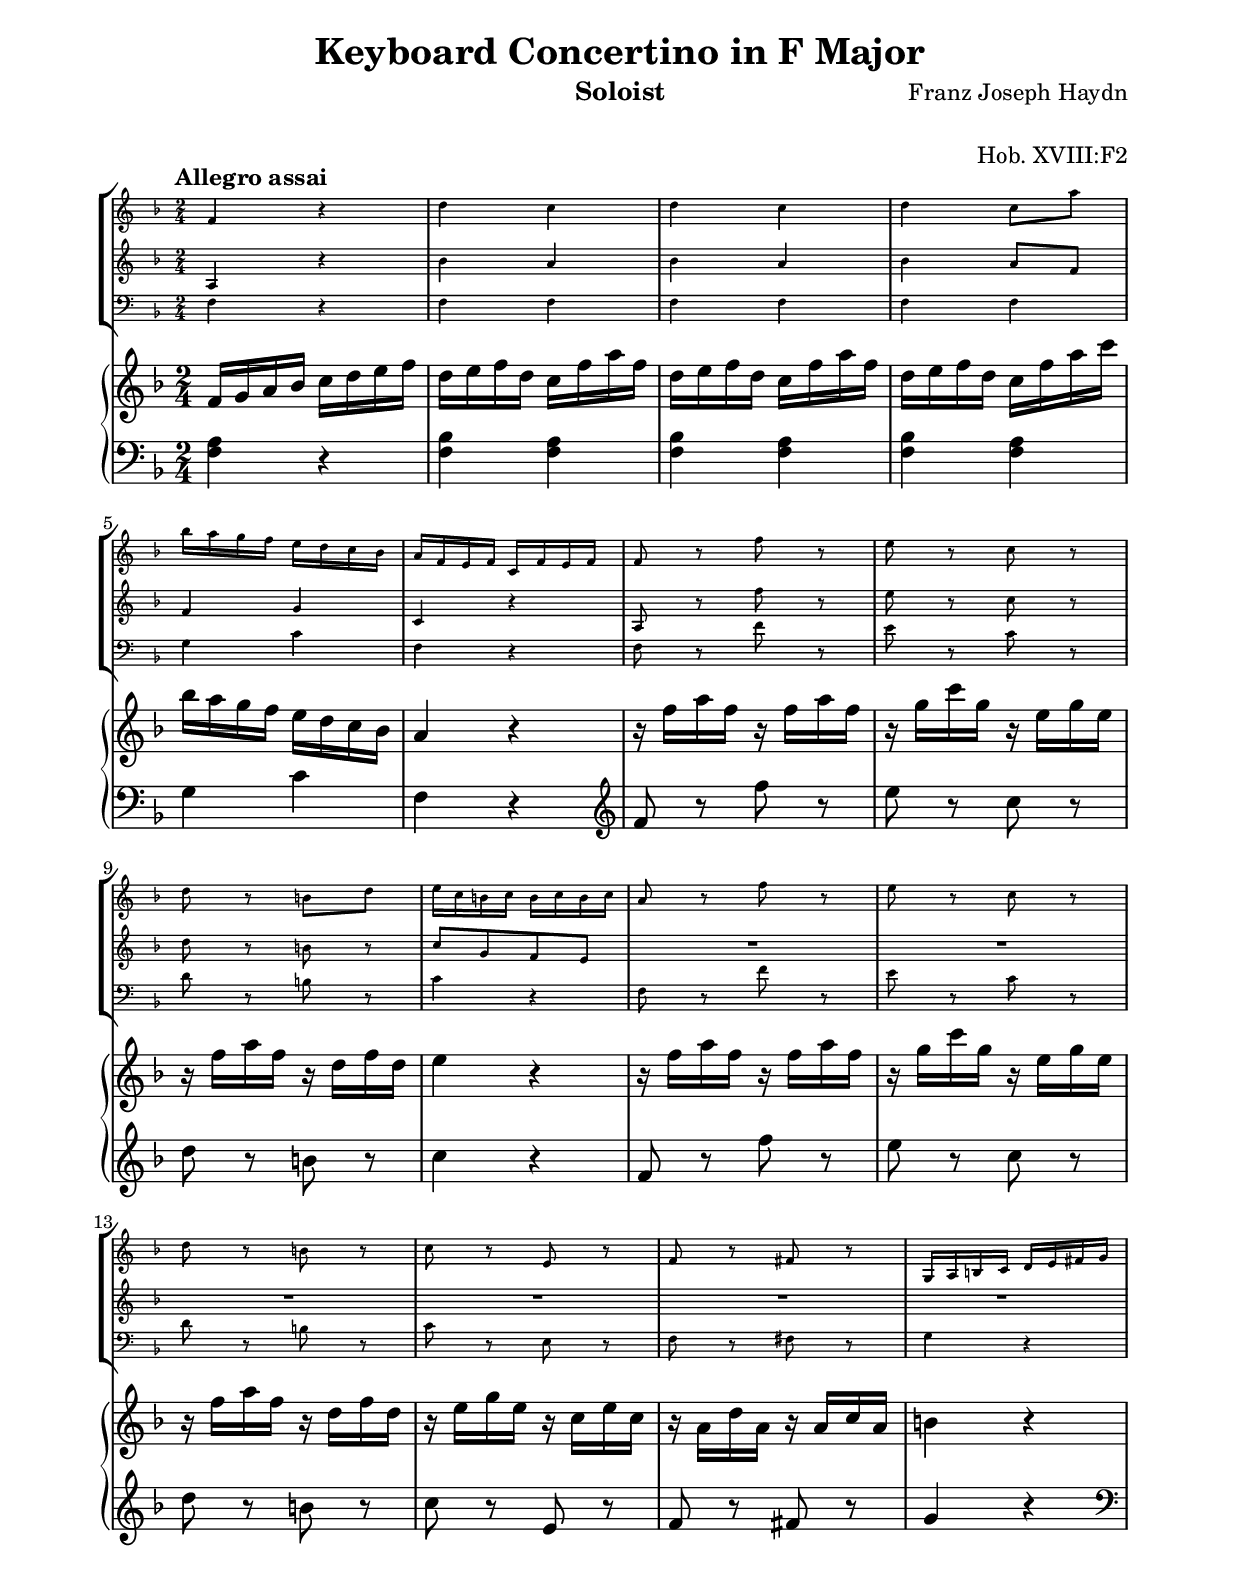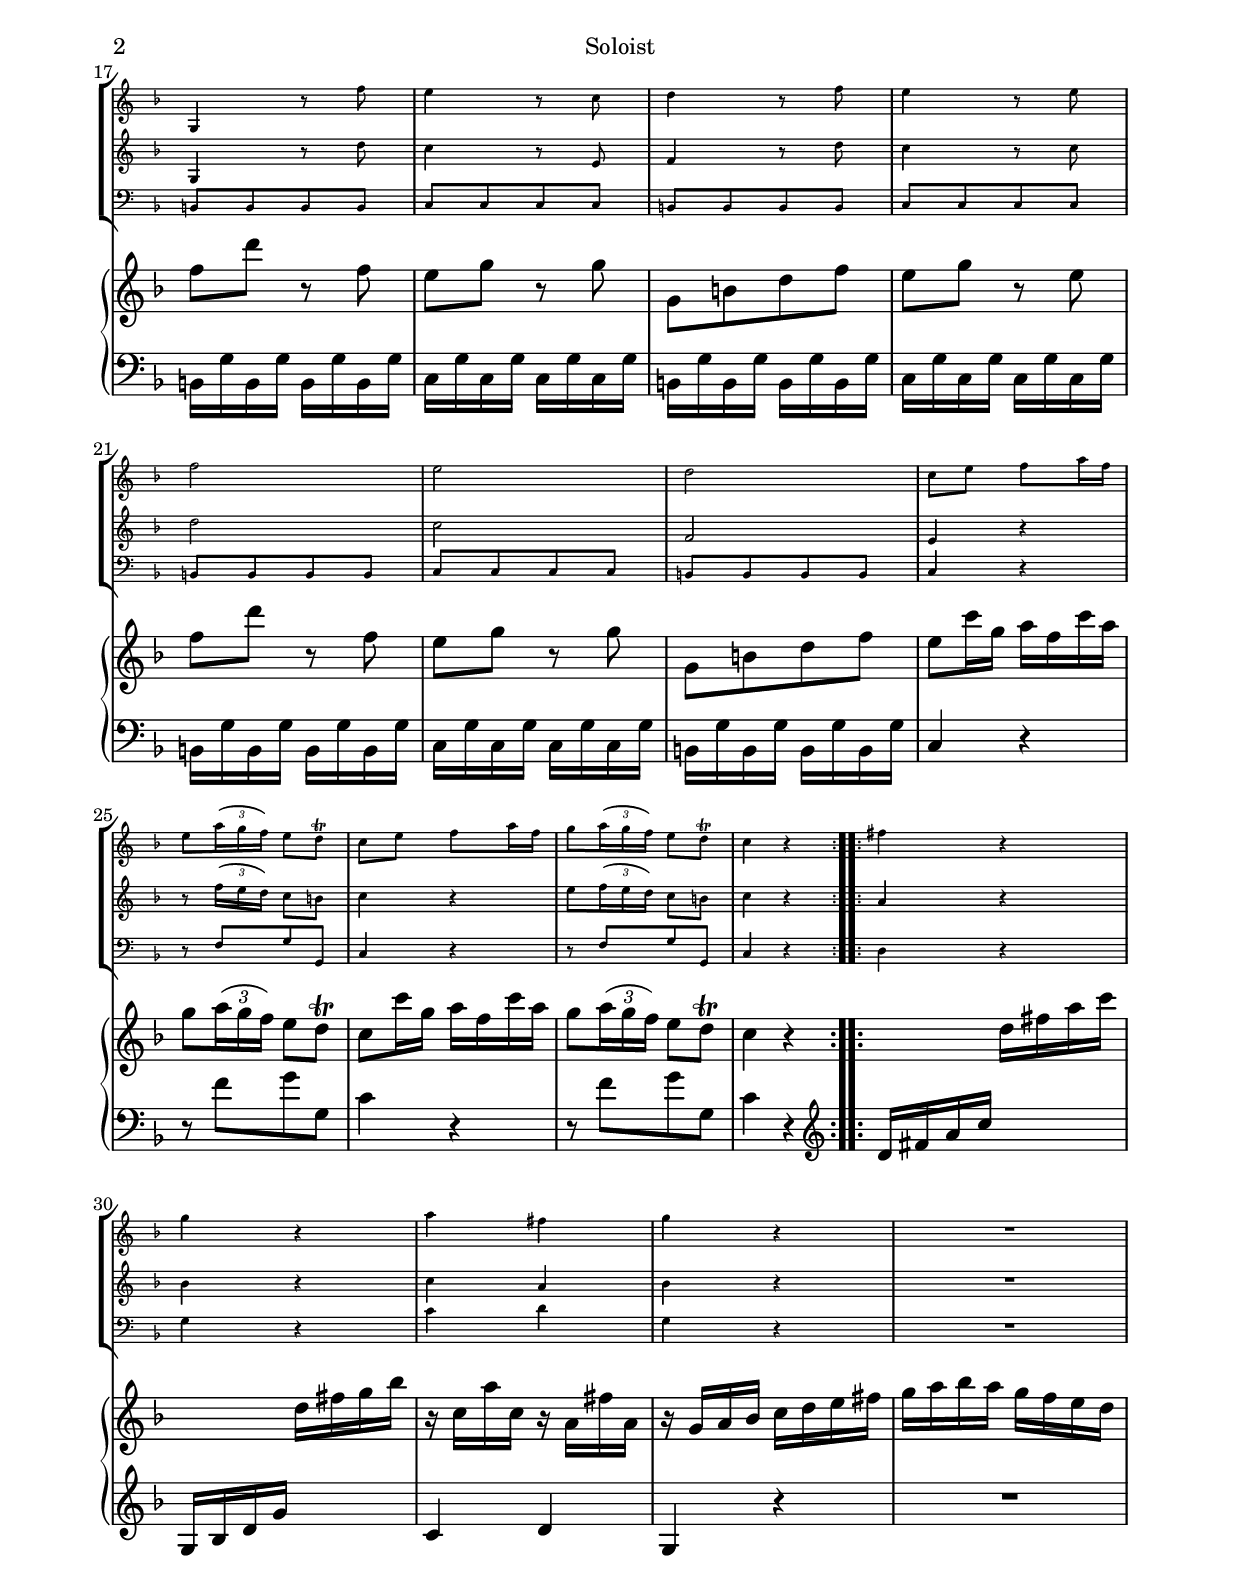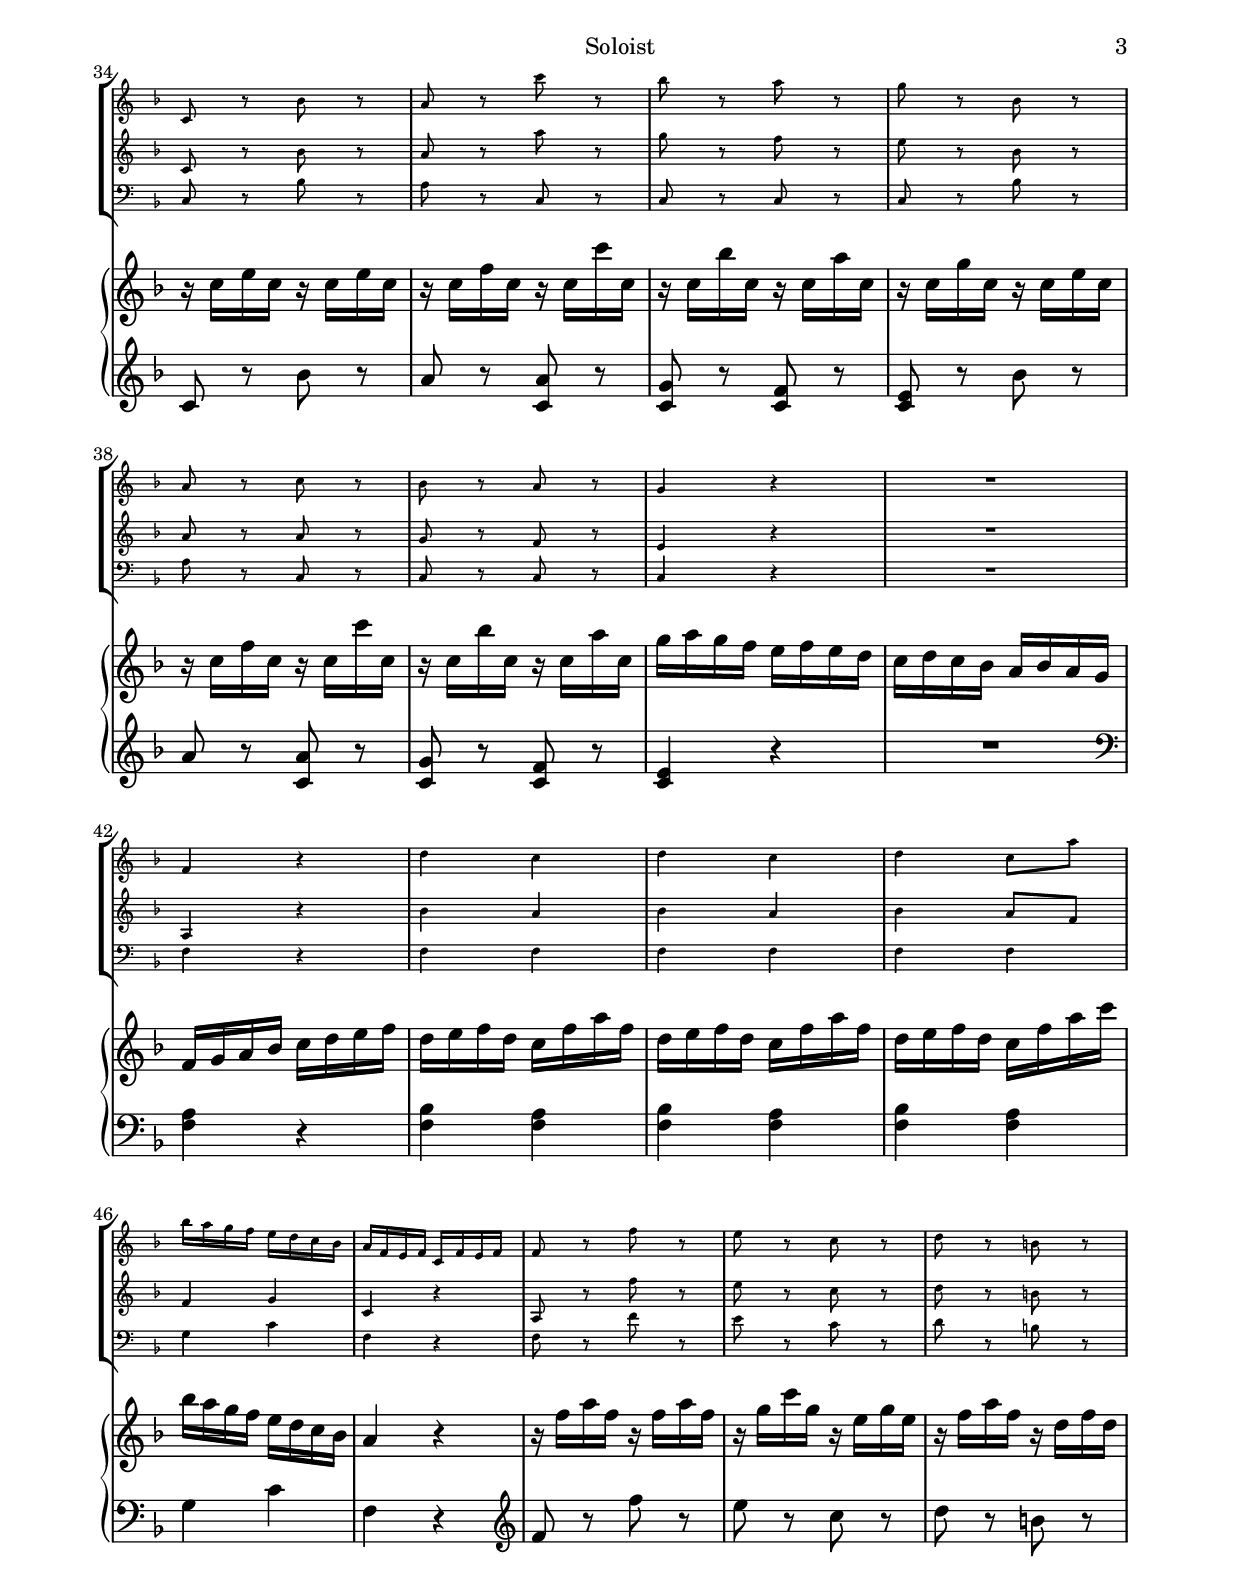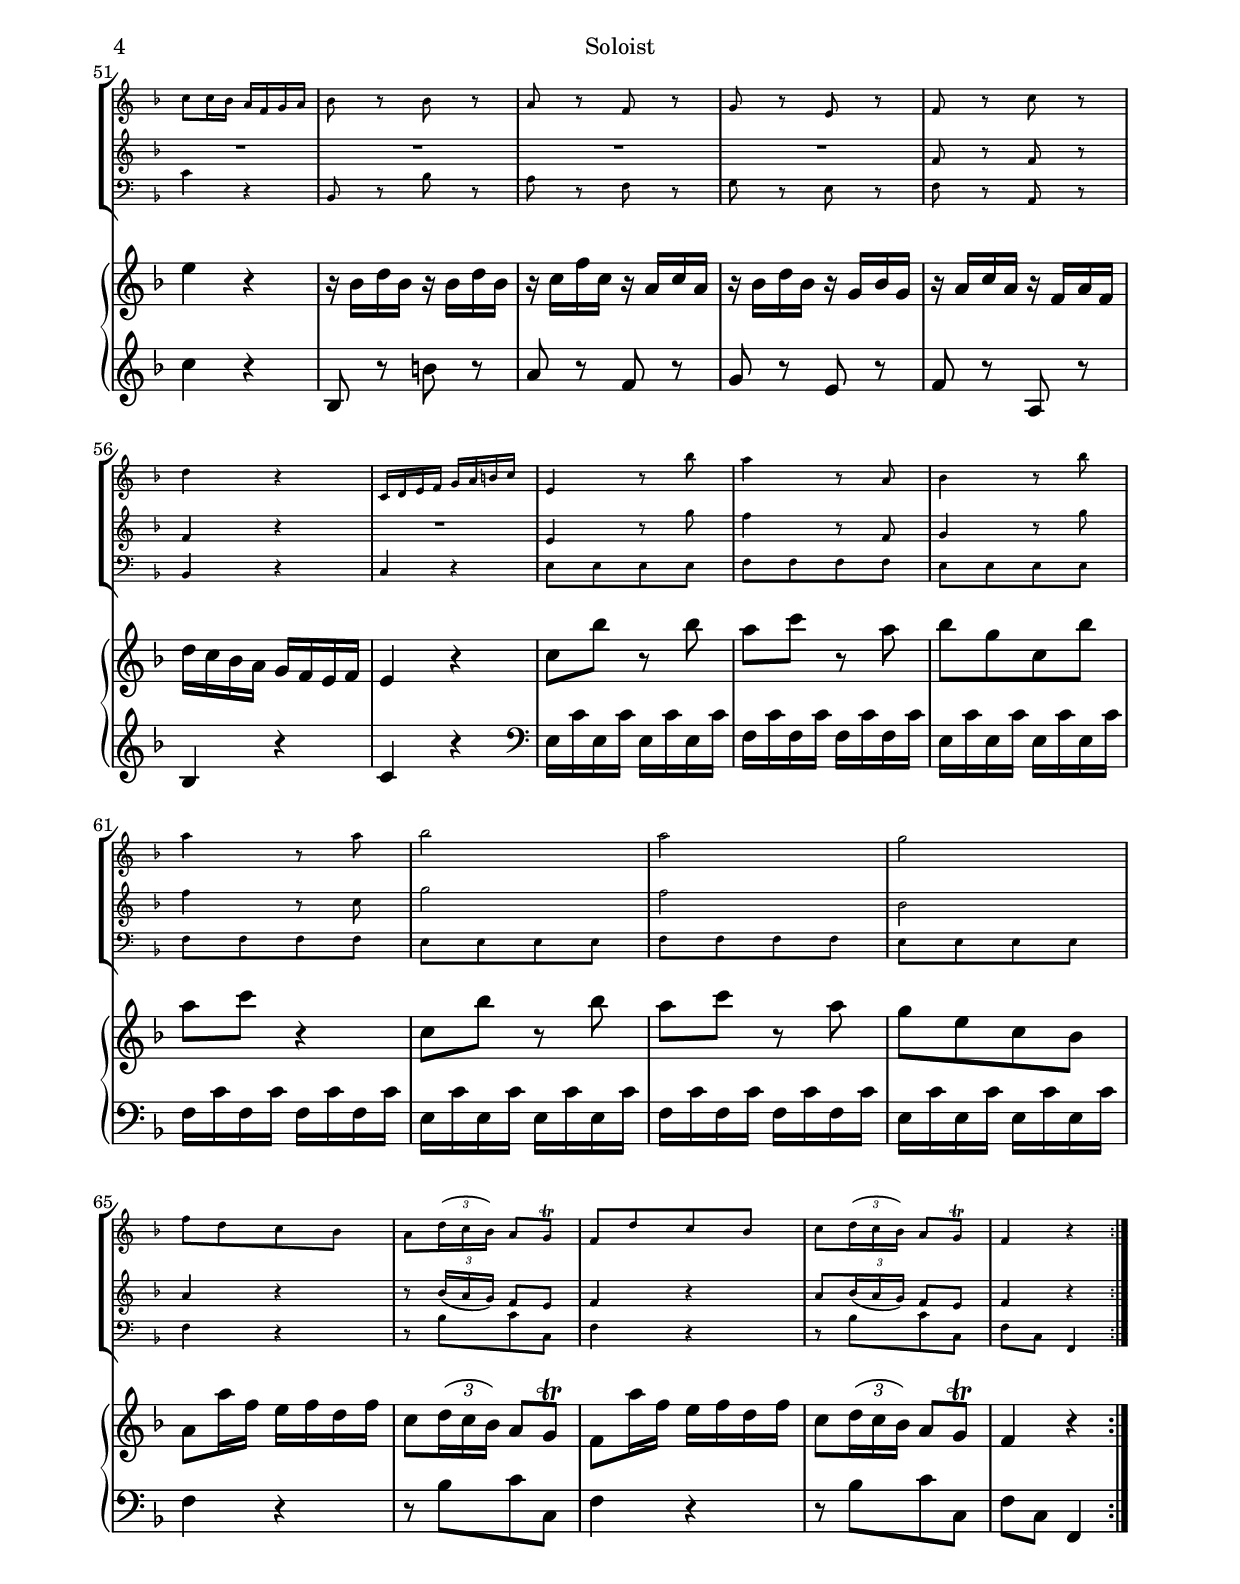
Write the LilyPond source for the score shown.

\version "2.24.4"

\language "english"
\include "articulate.ly" 

\paper {
    top-margin = 0.75\in
    bottom-margin = 0.75\in
    left-margin = 0.75\in
    right-margin = 0.75\in
}

\header {
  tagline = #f
}

\layout {
    \context {
        \Score
        \override SpacingSpanner.spacing-increment = #2.0
    }
}

twoFourTime = {
    \time 2/4
    \set Timing.beamExceptions = \beamExceptions {
        8[ 8 8 8] |
        16[ 16 16 16] 16[ 16 16 16] |
    }
}

#(ly:set-option 'midi-extension "mid")

\header {
    title = "Keyboard Concertino in F Major"
    composer = "Franz Joseph Haydn"
    opus = "Hob. XVIII:F2"
}

\markup { \vspace #1 }

\layout {
    \context {
        \Voice
        \override TupletBracket.bracket-visibility = ##f
        \tupletUp
    }
}



violin = \relative {
    \repeat volta 2 {
        f'4 r | d' c | d c | d c8 a' |
        % 5
        bf16 a g f e d c bf | a f e f c f e f |
        f8 r f' r |
        e r c r |
        % 9
        d r b d | e16 c b c b c b c | a8 r f' r | e r c r |
        % 13
        d r b r | c r e, r f r fs r | g,16 a b c d e fs g |
        % 17
        g,4 r8 f'' | e4 r8 c | d4 r8 f | e4 r8 e |
        % 21
        f2 | e | d | c8 e f a16 f |
        % 25
        e8 \tuplet 3/2 { a16( g f) } e8 d\trill | c e f a16 f |
        g8
        \tuplet 3/2 { a16( g f) } e8 d\trill | c4 r |
    }
    \repeat volta 2 {
        % 30
        fs4 r | g r | a fs | g r | R2 |
        % 34
        \resetRelativeOctave c'
        c8 r bf' r | a r c' r | bf r a r | g r bf, r |
        % 38
        a r c r | bf r a r | g4 r | R2 |
        % 42
        f4 r | d' c | d c | d c8 a' |
        % 46
        bf16 a g f e d c bf | a f e f c f e f | f8 r f' r | e r c r | d r b r
        |
        % 51
        c8 c16 bf a f g a | bf8 r bf r | a r f r | g r e r | f r c' r |
        % 56
        d4 r | c,16 d e f g a b c | e,4 r8 bf'' | a4 r8 a, | bf4 r8 bf' |
        % 61
        a4 r8 a | bf2 | a | g |
        % 65
        f8[ d c bf] | a \tuplet 3/2 { d16( c bf) } a8 g\trill |
        f8[ d' c bf] | c \tuplet 3/2 { d16( c bf) } a8 g\trill |
        f4 r |
    }
}

viola = \relative {
    \repeat volta 2 {
        a4 r | bf' a | bf a | bf a8 f |
        % 5
        f4 g | c, r |
        a8 r f'' r |
        e r c r |
        % 9
        d r b r | c g f e | R2*6
        % 17
        g,4 r8 d'' | c4 r8 e, | f4 r8 d' | c4 r8 c |
        % 21
        d2 | c | f, | e4 r |
        % 25
        r8 \tuplet 3/2 { f'16( e d) } c8 b | c4 r |
        e8
        \tuplet 3/2 { f16( e d) } c8 b | c4 r |
    }
    \repeat volta 2 {
        a4 r |
        % 30
        bf r | c a | bf r | R2 |
        % 34
        c,8 r bf' r | a r a' r | g r f r | e r bf r |
        % 38
        a r a r | g r f r | e4 r | R2 |
        % 42
        a,4 r | bf' a | bf a | bf a8 f |
        % 46
        f4 g | c, r | a8 r f'' r | e r c r | d r b r |
        % 51
        R2*4 | f8 r f r |
        % 56
        f4 r | R2 | e4 r8 g' | f4 r8 f, | g4 r8 g' |
        % 61
        f4 r8 c | g'2 | f | bf, |
        % 65
        a4 r | r8 \tuplet 3/2 { bf16( a g) } f8 e | f4 r |
        a8 \tuplet 3/2 { bf16( a g) } f8 e | f4 r |
    }
}

cello = \relative {
    \repeat volta 2 {
        f4 r | f f | f f | f f |
        % 5
        g c | f, r | f8 r f' r | e r c r |
        % 9
        d r b r | c4 r | f,8 r f' r | e r c r |
        % 13
        d r b r | c r e, r | f r fs r | g4 r |
        % 17
        b,8 b b b | c c c c | b b b b | c c c c |
        % 21
        b b b b | c c c c | b b b b | c4 r |
        % 25
        r8 f g g, | c4 r | r8 f g g, | c4 r |
    }
    \repeat volta 2 {
        d4 r |
        % 30
        g r | c d | g, r | R2 |
        % 46
        c,8 r bf' r | a r c, r | c r c r | c r bf' r |
        % 38
        a r c, r | c r c r | c4 r | R2 |
        % 42
        f4 r | f f | f f | f f |
        % 46
        g c | f, r | f8 r f' r | e r c r | d r b r |
        % 51
        c4 r | bf,8 r bf' r | a r f r | g r e r | f r a, r |
        % 56
        bf4 r | c r | e8 e e e | f f f f | e e e e |
        % 61
        f f f f | e e e e | f f f f | e e e e |
        % 65
        f4 r | r8 bf c c, | f4 r | r8 bf c c, | f c f,4 |
    }
}

left_hand = \relative {
    \repeat volta 2 {
        <f a>4 r | <f bf> <f a> | <f bf> <f a> | <f bf> <f a> |
        g c | f, r |
        \clef treble
        f'8 r f' r | e r c r |

        % 9
        d r b r c4 r | f,8 r f' r e r c r |
        d r b r | c r e, r |f r fs r | g4 r |

        \clef bass
        % 17
        b,,16 g' b, g' b, g' b, g' | c, g' c, g' c, g' c, g' |
        b,16 g' b, g' b, g' b, g' | c, g' c, g' c, g' c, g' |
        b,16 g' b, g' b, g' b, g' | c, g' c, g' c, g' c, g' |
        b,16 g' b, g' b, g' b, g' | c,4 r |

        % 25
        r8 f' g g, | c4 r | r8 f g g, | c4 r |
    }
    \repeat volta 2 {
        \clef treble
        d16 fs a c s4 |

        % 30
        g,16 bf d g s4 | c,4 d | g, r | R2 |
        c8 r bf' r | a r <a c,> r | <g c,> r <f c> r | <e c> r bf' r |

        % 38
        a r <a c,> r | <g c,> r <f c> r | <e c>4 r | R2 |
        \clef bass
        <a, f>4 r | <bf f> <a f> | <bf f> <a f> | <bf f> <a f> %

        % 46
        g c | f, r | \clef treble f'8 r f' r | e r c r | d r b r |
        c4 r | bf,8 r b' r | a r f r | g r e r | f r a, r |

        % 56
        bf4 r | c r | \clef bass
        e,16 c' e, c' e, c' e, c' | f, c' f, c' f, c' f, c' |
        e, c' e, c' e, c' e, c' |
        f, c' f, c' f, c' f, c' |
        e, c' e, c' e, c' e, c' | f, c' f, c' f, c' f, c' |
        e, c' e, c' e, c' e, c' |

        % 65
        f,4 r | r8 bf c c, | f4 r | r8 bf c c, | f c f,4 |
    }
}

right_hand = \relative {
    \repeat volta 2 {
        f'16 g a bf c d e f | d e f d c f a f | d e f d c f a f |
        d e f d c f a c |

        bf a g f e d c bf | a4 r | r16 f' a f r f a f | r g c g r e g e |

        % 9
        r f a f r d f d | e4 r | r16 f a f r f a f | r g c g r e g e |
        r f a f r d f d | r e g e r c e c | r a d a r a c a | b4 r |

        % 17
        f'8 d' r f, | e g r g | g, b d f | e g r e |
        f d' r f, | e g r g | g, b d f | e c'16 g a f c' a |

        % 25
        g8 \tuplet 3/2 { a16( g f) } e8 d\trill |
        c c'16 g a f c' a |
        g8 \tuplet 3/2 { a16( g f) } e8 d\trill |
        c4 r |
    }
    \repeat volta 2 {
        s4 d16 fs a c |
        s4 d,16 fs g bf | r c, a' c, r a fs' a, | r g a bf c d e fs |
        g a bf a g f e d |

        % 34
        r c e c r c e c | r c f c r c c' c, | r c bf' c, r c a' c, |
        r c g' c, r c e c |
        r c f c r c c' c, | r c bf' c, r c a' c, | g' a g f e f e d |
        c d c bf a bf a g |

        % 42
        f g a bf c d e f | d e f d c f a f | d e f d c f a f |
        d e f d c f a c |
        bf a g f e d c bf | a4 r | r16 f' a f r f a f | r g c g r e g e |
        r f a f r d f d |

        % 51
        e4 r | r16 bf d bf r bf d bf | r c f c r a c a | r bf d bf r g bf g |
        r a c a r f a f |
        d' c bf a g f e f | e4 r | c'8 bf' r bf | a c r a | bf g c, bf' |

        % 61
        a c r4 | c,8 bf' r bf | a c r a | g e c bf |
        a a'16 f e f d f |
        c8 \tuplet 3/2 { d16( c bf) } a8 g\trill |
        f a'16 f e f d f |
        c8 \tuplet 3/2 { d16( c bf) } a8 g\trill |
        f4 r |
    }
}


#(define bar-line-props
   '((BarLine thick-thickness)
     (BarLine hair-thickness)
     (BarLine kern)))

\header {
    instrument = "Soloist"
}

\layout {
    \context {
        \Score
        \override SpacingSpanner.spacing-increment = #3
        \override SpacingSpanner.shortest-duration-space = #3
    }
}

\score {
  \layout {
    indent = 0\cm
  }

  <<

    \twoFourTime

    \new StaffGroup \with {
      \override StaffGrouper.staff-staff-spacing.basic-distance = #3
      \override StaffGrouper.staff-staff-spacing.minimum-distance = #2
      \override StaffGrouper.staff-staff-spacing.padding = #0.5

      \override StaffGrouper.staffgroup-staff-spacing.basic-distance = #10
      \override StaffGrouper.staffgroup-staff-spacing.minimum-distance = #7
    } <<
      \new Staff  \with {
        \magnifyStaff #3/5
        #(revert-props 'magnifyStaff 0 bar-line-props)
      }{
        \tempo "Allegro assai"
        \key f \major
        \violin
      }
      \new Staff  \with {
                \magnifyStaff #3/5
                #(revert-props 'magnifyStaff 0 bar-line-props)
            }{
        \key f \major
        \viola
      }
      \new Staff  \with {
                \magnifyStaff #3/5
                #(revert-props 'magnifyStaff 0 bar-line-props)
            }{
        \key f \major
        \clef bass
        \cello
      }
    >>

    \new GrandStaff <<


      \new Staff {
        \key f \major

        \set Staff.printPartCombineTexts = ##f
        \right_hand
      }
      %        \new Dynamics \primo_dynamics
      \new Staff {
        \key f \major
        \clef bass
        \left_hand
      }
    >>
  >>
}

\score {
  \header {
    title = "Concertino (Keyboard)"
  }

  \new Staff {
    \set Staff.midiInstrument = "acoustic grand"
    \set Staff.midiMaximumVolume = #0.7
    \set Staff.midiMinimumVolume = #0.0
    \key f \major
    \time 2/4
    \unfoldRepeats {
      <<
        \right_hand
        \left_hand
      >>
    }
  }
  \midi {}
}
